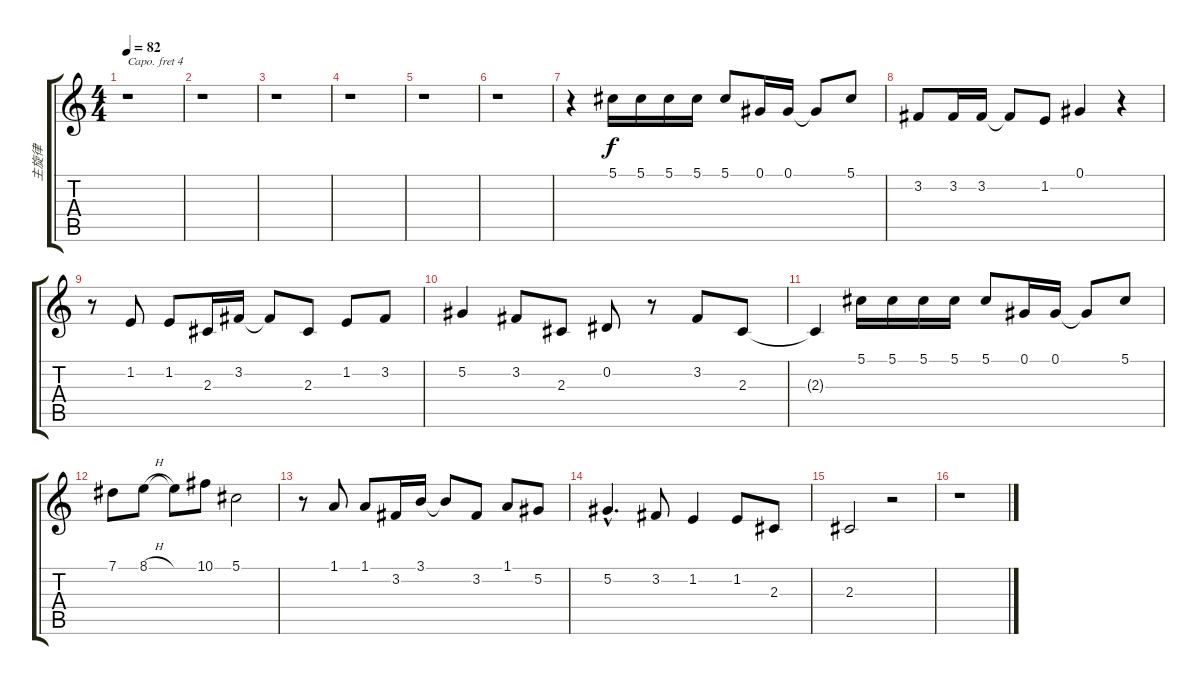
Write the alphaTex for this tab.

\track ("主旋律" "主旋律") {instrument lead6voice}
\staff {score tabs}
\capo 4
\tuning (E4 B3 G3 D3 A2 E2) {hide}
\ts (4 4)
\tempo 82
\clef g2
\ks c
r.1{dy f} |
r.1 |
r.1 |
r.1 |
r.1 |
r.1 |
r.4 5.1.16 5.1.16 5.1.16 5.1.16 5.1.8 0.1.16 0.1.16 0.1{t}.8 5.1.8 |
3.2.8 3.2.16 3.2.16 3.2{t}.8 1.2.8 0.1.4 r.4 |
r.8 1.2.8 1.2.8 2.3.16 3.2.16 3.2{t}.8 2.3.8 1.2.8 3.2.8 |
5.2.4 3.2.8 2.3.8 0.2.8 r.8 3.2.8 2.3.8 |
2.3{t}.4 5.1.16 5.1.16 5.1.16 5.1.16 5.1.8 0.1.16 0.1.16 0.1{t}.8 5.1.8 |
7.1.8 8.1{h}.8 8.1{t}.8 10.1.8 5.1.2 |
r.8 1.1.8 1.1.8 3.2.16 3.1.16 3.1{t}.8 3.2.8 1.1.8 5.2.8 |
5.2{hac}.4{d} 3.2.8 1.2.4 1.2.8 2.3.8 |
2.3.2 r.2 |
r.1
